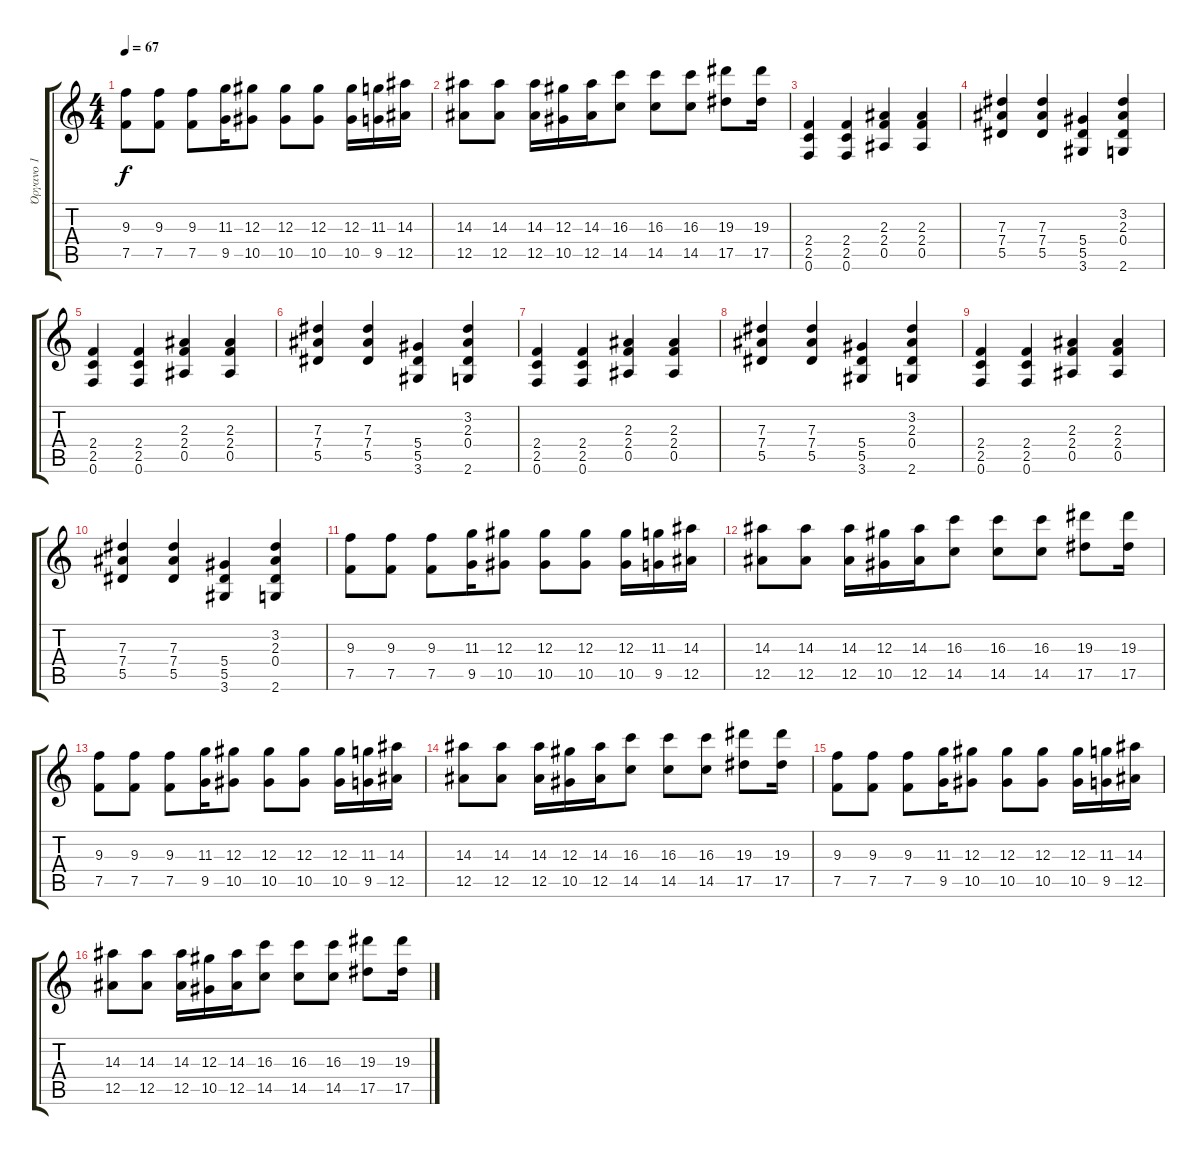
\track ("Όργανο 1" "Όργανο 1") {instrument distortionguitar}
\staff {score tabs}
\tuning (F4 C4 Ab3 Eb3 Bb2 F2) {hide}
\ts (4 4)
\tempo 67
\clef g2
\ks c
(9.3 7.5).8{dy f} (9.3 7.5).8 (9.3 7.5).8 (11.3 9.5).16 (12.3 10.5).8 (12.3 10.5).8 (12.3 10.5).8 (12.3 10.5).16 (11.3 9.5).16 (14.3 12.5).16 |
(14.3 12.5).8 (14.3 12.5).8 (14.3 12.5).16 (12.3 10.5).16 (14.3 12.5).16 (16.3 14.5).8 (16.3 14.5).8 (16.3 14.5).8 (19.3 17.5).8 (19.3 17.5).16 |
(2.4 2.5 0.6).4 (2.4 2.5 0.6).4 (2.3 2.4 0.5).4 (2.3 2.4 0.5).4 |
(7.3 7.4 5.5).4 (7.3 7.4 5.5).4 (5.4 5.5 3.6).4 (3.2 2.3 0.4 2.6).4 |
(2.4 2.5 0.6).4 (2.4 2.5 0.6).4 (2.3 2.4 0.5).4 (2.3 2.4 0.5).4 |
(7.3 7.4 5.5).4 (7.3 7.4 5.5).4 (5.4 5.5 3.6).4 (3.2 2.3 0.4 2.6).4 |
(2.4 2.5 0.6).4 (2.4 2.5 0.6).4 (2.3 2.4 0.5).4 (2.3 2.4 0.5).4 |
(7.3 7.4 5.5).4 (7.3 7.4 5.5).4 (5.4 5.5 3.6).4 (3.2 2.3 0.4 2.6).4 |
(2.4 2.5 0.6).4 (2.4 2.5 0.6).4 (2.3 2.4 0.5).4 (2.3 2.4 0.5).4 |
(7.3 7.4 5.5).4 (7.3 7.4 5.5).4 (5.4 5.5 3.6).4 (3.2 2.3 0.4 2.6).4 |
(9.3 7.5).8 (9.3 7.5).8 (9.3 7.5).8 (11.3 9.5).16 (12.3 10.5).8 (12.3 10.5).8 (12.3 10.5).8 (12.3 10.5).16 (11.3 9.5).16 (14.3 12.5).16 |
(14.3 12.5).8 (14.3 12.5).8 (14.3 12.5).16 (12.3 10.5).16 (14.3 12.5).16 (16.3 14.5).8 (16.3 14.5).8 (16.3 14.5).8 (19.3 17.5).8 (19.3 17.5).16 |
(9.3 7.5).8 (9.3 7.5).8 (9.3 7.5).8 (11.3 9.5).16 (12.3 10.5).8 (12.3 10.5).8 (12.3 10.5).8 (12.3 10.5).16 (11.3 9.5).16 (14.3 12.5).16 |
(14.3 12.5).8 (14.3 12.5).8 (14.3 12.5).16 (12.3 10.5).16 (14.3 12.5).16 (16.3 14.5).8 (16.3 14.5).8 (16.3 14.5).8 (19.3 17.5).8 (19.3 17.5).16 |
(9.3 7.5).8 (9.3 7.5).8 (9.3 7.5).8 (11.3 9.5).16 (12.3 10.5).8 (12.3 10.5).8 (12.3 10.5).8 (12.3 10.5).16 (11.3 9.5).16 (14.3 12.5).16 |
(14.3 12.5).8 (14.3 12.5).8 (14.3 12.5).16 (12.3 10.5).16 (14.3 12.5).16 (16.3 14.5).8 (16.3 14.5).8 (16.3 14.5).8 (19.3 17.5).8 (19.3 17.5).16
